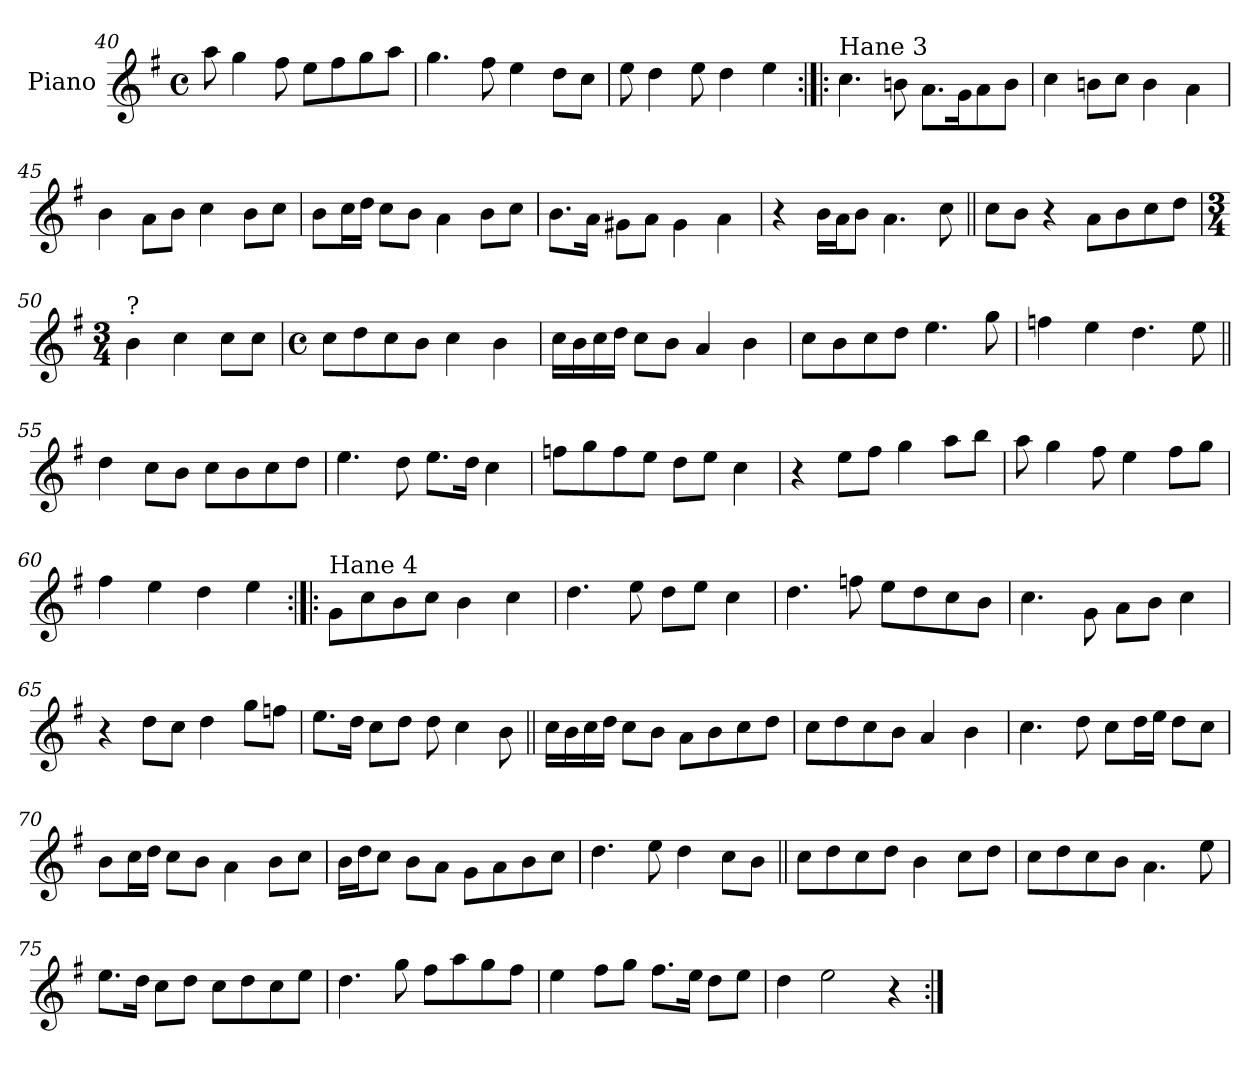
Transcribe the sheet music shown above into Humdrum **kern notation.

**kern
*part1
*staff1
*I"Piano
*I'Pno.
*clefG2
*k[f#]
*M4/4
*met(c)
=40
8aa\
4gg\
8ff#\
8ee\L
8ff#\
8gg\
8aa\J
=41
4.gg\
8ff#\
4ee\
8dd\L
8cc\J
=42
8ee\
4dd\
8ee\
4dd\
4ee\
!!LO:LB:g=z
=43:|!|:
!LO:TX:a:t=Hane 3
4.cc\
8bn\
8.a\L
16g\K
8a\
8b\J
=44
4cc\
8bn\L
8cc\J
4b\
4a\
=45
4b\
8a\L
8b\J
4cc\
8b\L
8cc\J
=46
8b\L
16cc\L
16dd\JJ
8cc\L
8b\J
4a\
8b\L
8cc\J
!!LO:LB:g=z
=47
8.b\L
16a\Jk
8g#X\L
8a\J
4g#\
4a\
=48
4r
16b\LL
16a\J
8b\J
4.a\
8cc\
=49||
8cc\L
8b\J
4r
8a\L
8b\
8cc\
8dd\J
=50
*M3/4
!LO:TX:a:t=?
4b\
4cc\
8cc\L
8cc\J
=51
*M4/4
*met(c)
8cc\L
8dd\
8cc\
8b\J
4cc\
4b\
!!LO:LB:g=z
=52
16cc\LL
16b\
16cc\
16dd\JJ
8cc\L
8b\J
4a/
4b\
=53
8cc\L
8b\
8cc\
8dd\J
4.ee\
8gg\
=54
4ffn\
4ee\
4.dd\
8ee\
=55||
4dd\
8cc\L
8b\J
8cc\L
8b\
8cc\
8dd\J
=56
4.ee\
8dd\
8.ee\L
16dd\Jk
4cc\
!!LO:LB:g=z
=57
8ffn\L
8gg\
8ff\
8ee\J
8dd\L
8ee\J
4cc\
=58
4r
8ee\L
8ff#\J
4gg\
8aa\L
8bb\J
=59
8aa\
4gg\
8ff#\
4ee\
8ff#\L
8gg\J
=60
4ff#\
4ee\
4dd\
4ee\
!!LO:LB:g=z
=61:|!|:
!LO:TX:a:t=Hane 4
8g\L
8cc\
8b\
8cc\J
4b\
4cc\
=62
4.dd\
8ee\
8dd\L
8ee\J
4cc\
=63
4.dd\
8ffn\
8ee\L
8dd\
8cc\
8b\J
=64
4.cc\
8g\
8a\L
8b\J
4cc\
=65
4r
8dd\L
8cc\J
4dd\
8gg\L
8ffn\J
!!LO:LB:g=z
=66
8.ee\L
16dd\Jk
8cc\L
8dd\J
8dd\
4cc\
8b\
=67||
16cc\LL
16b\
16cc\
16dd\JJ
8cc\L
8b\J
8a\L
8b\
8cc\
8dd\J
=68
8cc\L
8dd\
8cc\
8b\J
4a/
4b\
=69
4.cc\
8dd\
8cc\L
16dd\L
16ee\JJ
8dd\L
8cc\J
!!LO:LB:g=z
=70
8b\L
16cc\L
16dd\JJ
8cc\L
8b\J
4a\
8b\L
8cc\J
=71
16b\LL
16dd\J
8cc\J
8b\L
8a\J
8g\L
8a\
8b\
8cc\J
=72
4.dd\
8ee\
4dd\
8cc\L
8b\J
=73||
8cc\L
8dd\
8cc\
8dd\J
4b\
8cc\L
8dd\J
!!LO:LB:g=z
=74
8cc\L
8dd\
8cc\
8b\J
4.a\
8ee\
=75
8.ee\L
16dd\Jk
8cc\L
8dd\J
8cc\L
8dd\
8cc\
8ee\J
=76
4.dd\
8gg\
8ff#\L
8aa\
8gg\
8ff#\J
=77
4ee\
8ff#\L
8gg\J
8.ff#\L
16ee\Jk
8dd\L
8ee\J
=78
4dd\
2ee\
4r
=:|!
*-
